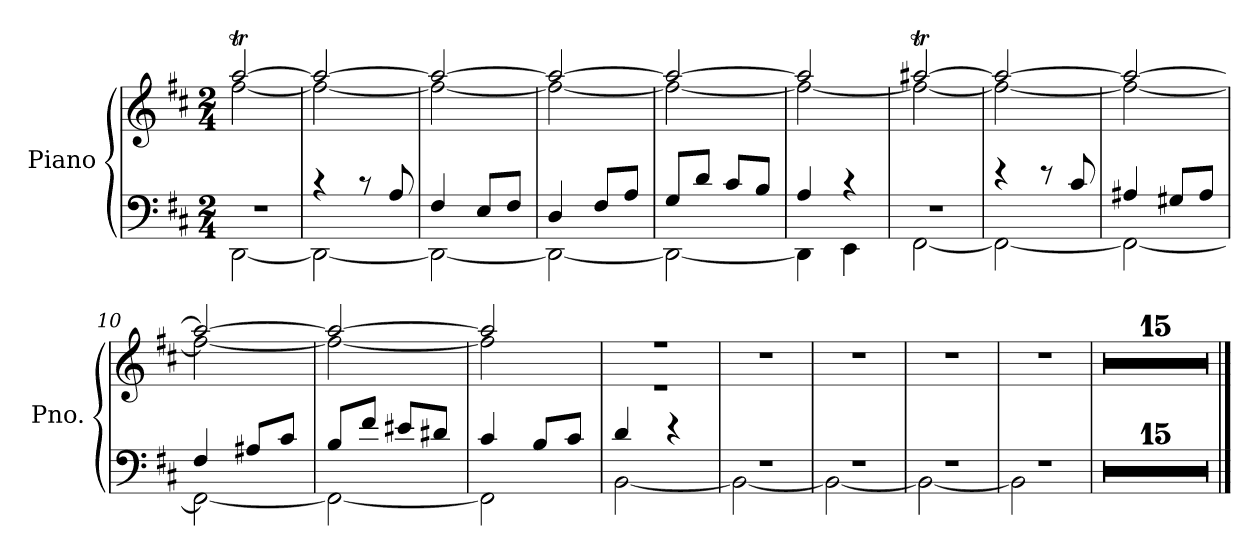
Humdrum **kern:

**kern	**kern
*part1	*part1
*staff2	*staff1
*I"Piano	*
*I'Pno.	*
*clefF4	*clefG2
*k[f#c#]	*k[f#c#]
*M2/4	*M2/4
=1	=1
*^	*^
2r	[2DD\	[2aaT/	[2ff#\
=2	=2	=2	=2
4r	2DD\_	2aa/_	2ff#\_
8r	.	.	.
8A/	.	.	.
=3	=3	=3	=3
4F#/	2DD\_	2aa/_	2ff#\_
8E/L	.	.	.
8F#/J	.	.	.
=4	=4	=4	=4
4D/	2DD\_	2aa/_	2ff#\_
8F#/L	.	.	.
8A/J	.	.	.
=5	=5	=5	=5
8G/L	2DD\_	2aa/_	2ff#\_
8d/J	.	.	.
8c#/L	.	.	.
8B/J	.	.	.
=6	=6	=6	=6
4A/	4DD\]	2aa/]	2ff#\_
4r	4EE\	.	.
=7	=7	=7	=7
2r	[2FF#\	[2aa#Xt/	2ff#\_
=8	=8	=8	=8
4r	2FF#\_	2aa#/_	2ff#\_
8r	.	.	.
8c#/	.	.	.
=9	=9	=9	=9
4A#X/	2FF#\_	2aa#/_	2ff#\_
8G#X/L	.	.	.
8A#/J	.	.	.
=10	=10	=10	=10
4F#/	2FF#\_	2aa#/_	2ff#\_
8A#X/L	.	.	.
8c#/J	.	.	.
=11	=11	=11	=11
8B/L	2FF#\_	2aa#/_	2ff#\_
8f#/J	.	.	.
8e#X/L	.	.	.
8d#X/J	.	.	.
!!LO:LB:g=z	!!
=12	=12	=12	=12
4c#/	2FF#\]	2aa#/]	2ff#\]
8B/L	.	.	.
8c#/J	.	.	.
=13	=13	=13	=13
4d/	[2BB\	2r	2r
4r	.	.	.
*	*	*v	*v
=14	=14	=14
2r	2BB\_	2r
=15	=15	=15
2r	2BB\_	2r
=16	=16	=16
2r	2BB\_	2r
=17	=17	=17
2r	2BB\]	2r
*v	*v	*
=18	=18
2r	2r
=19	=19
2r	2r
=20	=20
2r	2r
=21	=21
2r	2r
=22	=22
2r	2r
=23	=23
2r	2r
=24	=24
2r	2r
=25	=25
2r	2r
=26	=26
2r	2r
=27	=27
2r	2r
=28	=28
2r	2r
!!LO:LB:g=z
=29	=29
2r	2r
=30	=30
2r	2r
=31	=31
2r	2r
=32	=32
2r	2r
==	==
*-	*-
